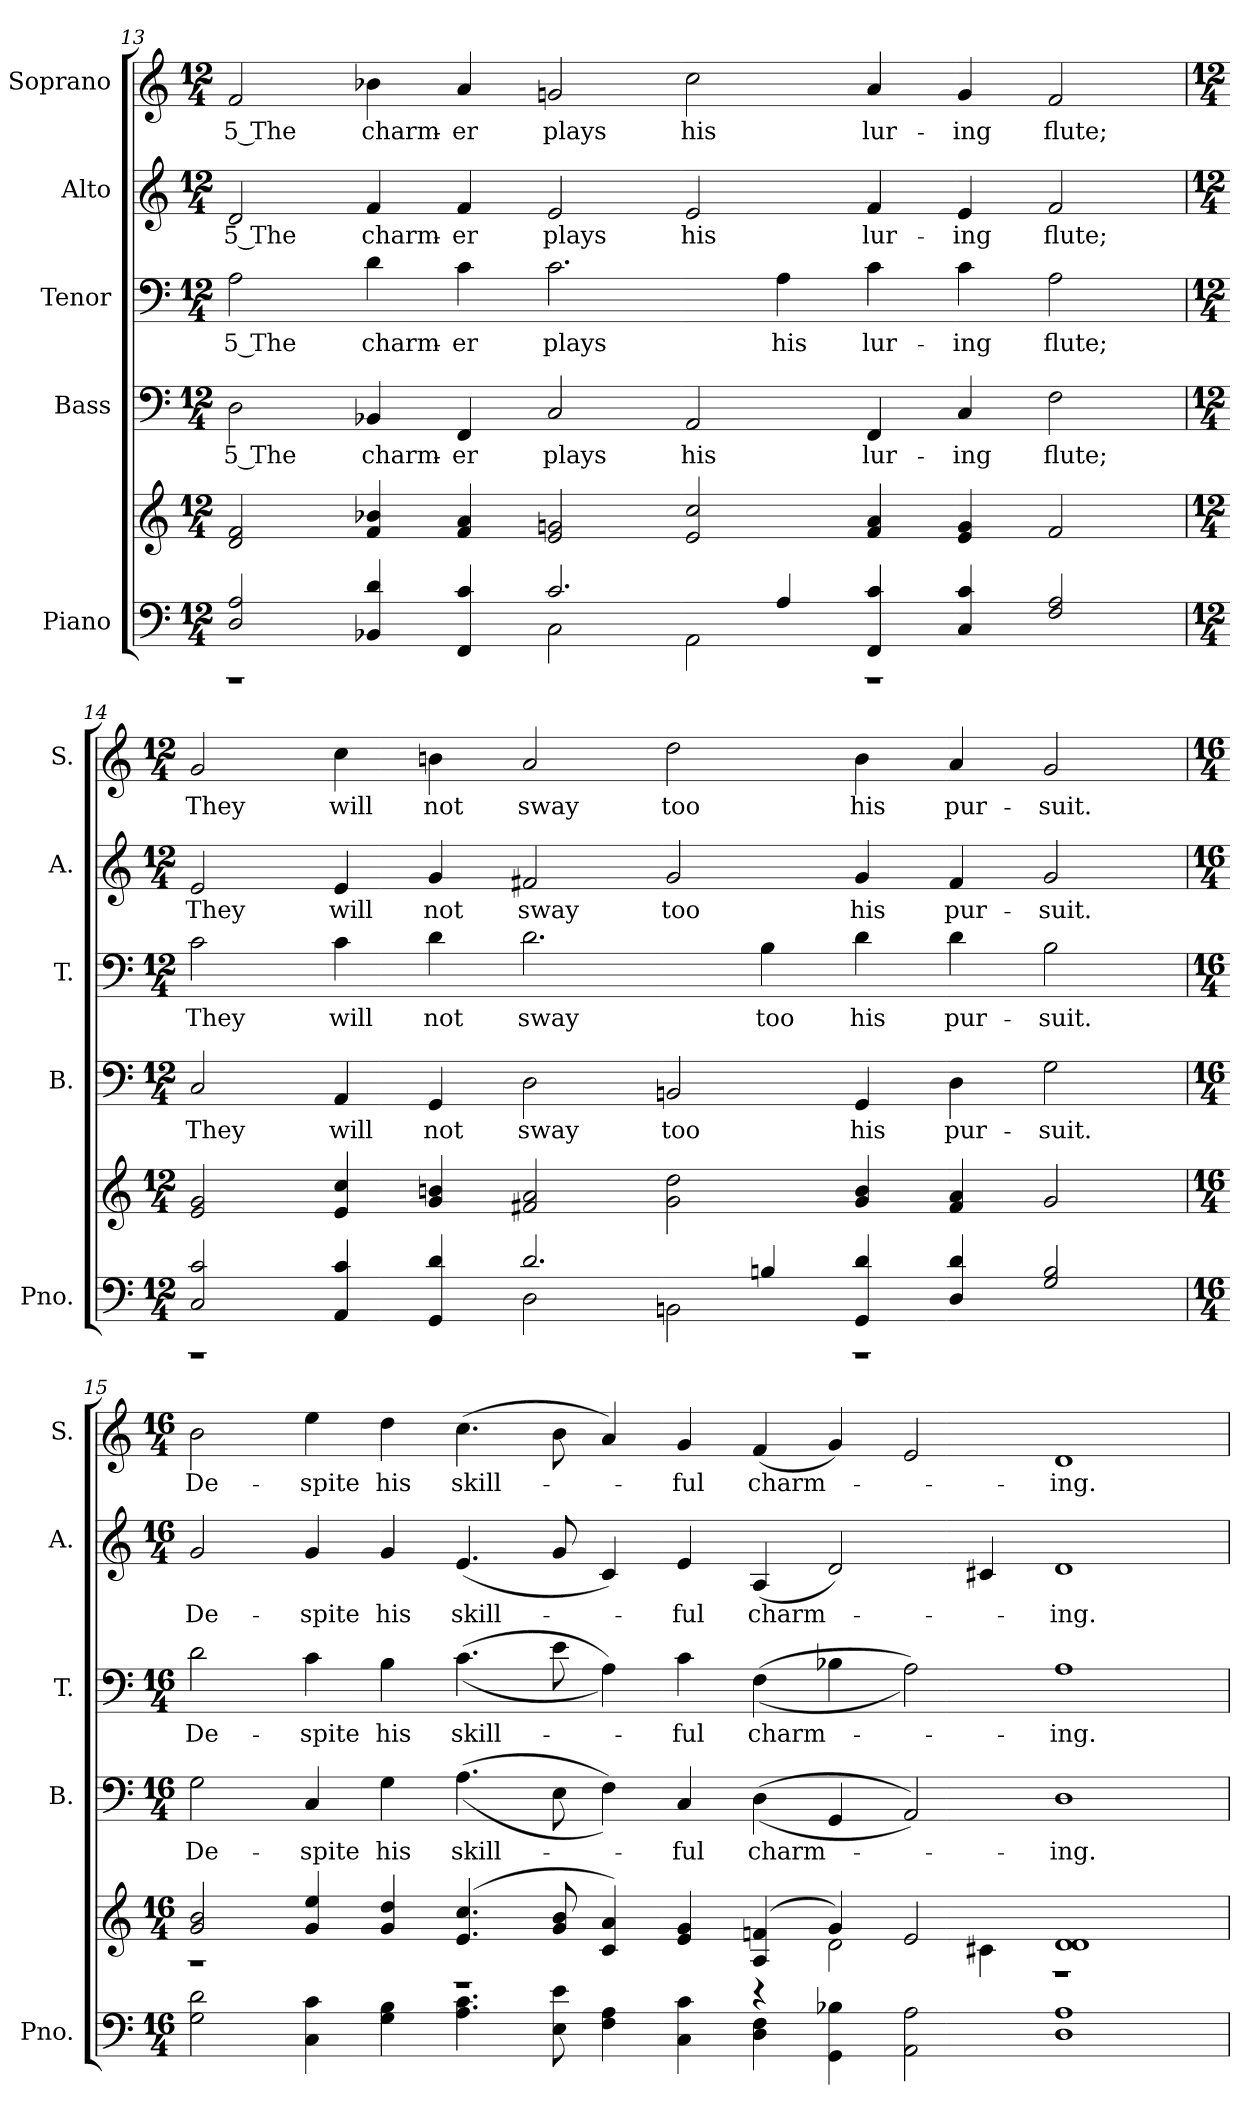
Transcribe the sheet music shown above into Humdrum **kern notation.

**kern	**kern	**kern	**text	**kern	**text	**kern	**text	**kern	**text
*part5	*part5	*part4	*part4	*part3	*part3	*part2	*part2	*part1	*part1
*staff6	*staff5	*staff4	*staff4	*staff3	*staff3	*staff2	*staff2	*staff1	*staff1
*I"Piano	*	*I"Bass	*	*I"Tenor	*	*I"Alto	*	*I"Soprano	*
*I'Pno.	*	*I'B.	*	*I'T.	*	*I'A.	*	*I'S.	*
!!LO:PB:g=z
*clefF4	*clefG2	*clefF4	*	*clefF4	*	*clefG2	*	*clefG2	*
*k[]	*k[]	*k[]	*	*k[]	*	*k[]	*	*k[]	*
*C:	*C:	*C:	*	*C:	*	*C:	*	*C:	*
*M12/4	*M12/4	*M12/4	*	*M12/4	*	*M12/4	*	*M12/4	*
=13	=13	=13	=13	=13	=13	=13	=13	=13	=13
*^	*	*	*	*	*	*	*	*	*
!	!	!	!	!LO:LY:b:color=#000000	!	!	!	!	!	!
!	!	!	!	!	!	!LO:LY:b:color=#000000	!	!	!	!
!	!	!	!	!	!	!	!	!LO:LY:b:color=#000000	!	!
!	!	!	!	!	!	!	!	!	!	!LO:LY:b:color=#000000
2Di/ 2Ai	1r	2di/ 2fi	2Di\	5 The	2Ai\	5 The	2di/	5 The	2fi/	5 The
!	!	!	!	!LO:LY:b:color=#000000	!	!	!	!	!	!
!	!	!	!	!	!	!LO:LY:b:color=#000000	!	!	!	!
!	!	!	!	!	!	!	!	!LO:LY:b:color=#000000	!	!
!	!	!	!	!	!	!	!	!	!	!LO:LY:b:color=#000000
4BB-Xi/ 4di	.	4fi/ 4b-Xi	4BB-Xi/	charm-	4di\	charm-	4fi/	charm-	4b-Xi\	charm-
!	!	!	!	!LO:LY:b:color=#000000	!	!	!	!	!	!
!	!	!	!	!	!	!LO:LY:b:color=#000000	!	!	!	!
!	!	!	!	!	!	!	!	!LO:LY:b:color=#000000	!	!
!	!	!	!	!	!	!	!	!	!	!LO:LY:b:color=#000000
4FFi/ 4ci	.	4fi/ 4ai	4FFi/	-er	4ci\	-er	4fi/	-er	4ai/	-er
!	!	!	!	!LO:LY:b:color=#000000	!	!	!	!	!	!
!	!	!	!	!	!	!LO:LY:b:color=#000000	!	!	!	!
!	!	!	!	!	!	!	!	!LO:LY:b:color=#000000	!	!
!	!	!	!	!	!	!	!	!	!	!LO:LY:b:color=#000000
2.ci/	2Ci\	2ei/ 2gni	2Ci/	plays	2.ci\	plays	2ei/	plays	2gni/	plays
!	!	!	!	!LO:LY:b:color=#000000	!	!	!	!	!	!
!	!	!	!	!	!	!	!	!LO:LY:b:color=#000000	!	!
!	!	!	!	!	!	!	!	!	!	!LO:LY:b:color=#000000
.	2AAi\	2ei/ 2cci	2AAi/	his	.	.	2ei/	his	2cci\	his
!	!	!	!	!	!	!LO:LY:b:color=#000000	!	!	!	!
4Ai/	.	.	.	.	4Ai\	his	.	.	.	.
!	!	!	!	!LO:LY:b:color=#000000	!	!	!	!	!	!
!	!	!	!	!	!	!LO:LY:b:color=#000000	!	!	!	!
!	!	!	!	!	!	!	!	!LO:LY:b:color=#000000	!	!
!	!	!	!	!	!	!	!	!	!	!LO:LY:b:color=#000000
4FFi/ 4ci	1r	4fi/ 4ai	4FFi/	lur-	4ci\	lur-	4fi/	lur-	4ai/	lur-
!	!	!	!	!LO:LY:b:color=#000000	!	!	!	!	!	!
!	!	!	!	!	!	!LO:LY:b:color=#000000	!	!	!	!
!	!	!	!	!	!	!	!	!LO:LY:b:color=#000000	!	!
!	!	!	!	!	!	!	!	!	!	!LO:LY:b:color=#000000
4Ci/ 4ci	.	4ei/ 4gi	4Ci/	-ing	4ci\	-ing	4ei/	-ing	4gi/	-ing
!	!	!	!	!LO:LY:b:color=#000000	!	!	!	!	!	!
!	!	!	!	!	!	!LO:LY:b:color=#000000	!	!	!	!
!	!	!	!	!	!	!	!	!LO:LY:b:color=#000000	!	!
!	!	!	!	!	!	!	!	!	!	!LO:LY:b:color=#000000
2Fi/ 2Ai	.	2fi/	2Fi\	flute;	2Ai\	flute;	2fi/	flute;	2fi/	flute;
=14	=14	=14	=14	=14	=14	=14	=14	=14	=14	=14
*M12/4	*	*M12/4	*M12/4	*	*M12/4	*	*M12/4	*	*M12/4	*
!	!	!	!	!LO:LY:b:color=#000000	!	!	!	!	!	!
!	!	!	!	!	!	!LO:LY:b:color=#000000	!	!	!	!
!	!	!	!	!	!	!	!	!LO:LY:b:color=#000000	!	!
!	!	!	!	!	!	!	!	!	!	!LO:LY:b:color=#000000
2Ci/ 2ci	1r	2ei/ 2gi	2Ci/	They	2ci\	They	2ei/	They	2gi/	They
!	!	!	!	!LO:LY:b:color=#000000	!	!	!	!	!	!
!	!	!	!	!	!	!LO:LY:b:color=#000000	!	!	!	!
!	!	!	!	!	!	!	!	!LO:LY:b:color=#000000	!	!
!	!	!	!	!	!	!	!	!	!	!LO:LY:b:color=#000000
4AAi/ 4ci	.	4ei/ 4cci	4AAi/	will	4ci\	will	4ei/	will	4cci\	will
!	!	!	!	!LO:LY:b:color=#000000	!	!	!	!	!	!
!	!	!	!	!	!	!LO:LY:b:color=#000000	!	!	!	!
!	!	!	!	!	!	!	!	!LO:LY:b:color=#000000	!	!
!	!	!	!	!	!	!	!	!	!	!LO:LY:b:color=#000000
4GGi/ 4di	.	4gi/ 4bni	4GGi/	not	4di\	not	4gi/	not	4bni\	not
!	!	!	!	!LO:LY:b:color=#000000	!	!	!	!	!	!
!	!	!	!	!	!	!LO:LY:b:color=#000000	!	!	!	!
!	!	!	!	!	!	!	!	!LO:LY:b:color=#000000	!	!
!	!	!	!	!	!	!	!	!	!	!LO:LY:b:color=#000000
2.di/	2Di\	2f#Xi/ 2ai	2Di\	sway	2.di\	sway	2f#Xi/	sway	2ai/	sway
!	!	!	!	!LO:LY:b:color=#000000	!	!	!	!	!	!
!	!	!	!	!	!	!	!	!LO:LY:b:color=#000000	!	!
!	!	!	!	!	!	!	!	!	!	!LO:LY:b:color=#000000
.	2BBni\	2gi\ 2ddi	2BBni/	too	.	.	2gi/	too	2ddi\	too
!	!	!	!	!	!	!LO:LY:b:color=#000000	!	!	!	!
4Bni/	.	.	.	.	4Bi\	too	.	.	.	.
!	!	!	!	!LO:LY:b:color=#000000	!	!	!	!	!	!
!	!	!	!	!	!	!LO:LY:b:color=#000000	!	!	!	!
!	!	!	!	!	!	!	!	!LO:LY:b:color=#000000	!	!
!	!	!	!	!	!	!	!	!	!	!LO:LY:b:color=#000000
4GGi/ 4di	1r	4gi/ 4bi	4GGi/	his	4di\	his	4gi/	his	4bi\	his
!	!	!	!	!LO:LY:b:color=#000000	!	!	!	!	!	!
!	!	!	!	!	!	!LO:LY:b:color=#000000	!	!	!	!
!	!	!	!	!	!	!	!	!LO:LY:b:color=#000000	!	!
!	!	!	!	!	!	!	!	!	!	!LO:LY:b:color=#000000
4Di/ 4di	.	4f#i/ 4ai	4Di\	pur-	4di\	pur-	4f#i/	pur-	4ai/	pur-
!	!	!	!	!LO:LY:b:color=#000000	!	!	!	!	!	!
!	!	!	!	!	!	!LO:LY:b:color=#000000	!	!	!	!
!	!	!	!	!	!	!	!	!LO:LY:b:color=#000000	!	!
!	!	!	!	!	!	!	!	!	!	!LO:LY:b:color=#000000
2Gi/ 2Bi	.	2gi/	2Gi\	-suit.	2Bi\	-suit.	2gi/	-suit.	2gi/	-suit.
*v	*v	*	*	*	*	*	*	*	*	*
!!LO:PB:g=z
=15	=15	=15	=15	=15	=15	=15	=15	=15	=15
*M16/4	*M16/4	*M16/4	*	*M16/4	*	*M16/4	*	*M16/4	*
*	*^	*	*	*	*	*	*	*	*
!	!	!	!	!LO:LY:b:color=#000000	!	!	!	!	!	!
!	!	!	!	!	!	!LO:LY:b:color=#000000	!	!	!	!
!	!	!	!	!	!	!	!	!LO:LY:b:color=#000000	!	!
!	!	!	!	!	!	!	!	!	!	!LO:LY:b:color=#000000
2Gi\ 2di	2gi/ 2bi	1r	2Gi\	De-	2di\	De-	2gi/	De-	2bi\	De-
!	!	!	!	!LO:LY:b:color=#000000	!	!	!	!	!	!
!	!	!	!	!	!	!LO:LY:b:color=#000000	!	!	!	!
!	!	!	!	!	!	!	!	!LO:LY:b:color=#000000	!	!
!	!	!	!	!	!	!	!	!	!	!LO:LY:b:color=#000000
4Ci\ 4ci	4gi/ 4eei	.	4Ci/	-spite	4ci\	-spite	4gi/	-spite	4eei\	-spite
!	!	!	!	!LO:LY:b:color=#000000	!	!	!	!	!	!
!	!	!	!	!	!	!LO:LY:b:color=#000000	!	!	!	!
!	!	!	!	!	!	!	!	!LO:LY:b:color=#000000	!	!
!	!	!	!	!	!	!	!	!	!	!LO:LY:b:color=#000000
4Gi\ 4Bi	4gi/ 4ddi	.	4Gi\	his	4Bi\	his	4gi/	his	4ddi\	his
!	!	!	!	!LO:LY:b:color=#000000	!	!	!	!	!	!
!	!	!	!	!	!	!LO:LY:b:color=#000000	!	!	!	!
!	!	!	!	!	!	!	!	!LO:LY:b:color=#000000	!	!
!	!	!	!	!	!	!	!	!	!	!LO:LY:b:color=#000000
4.Ai\ 4.ci	(4.ei/ 4.cci	1r	((4.Ai\	skill-	((4.ci\	skill-	(4.ei/	skill-	(4.cci\	skill-
8Ei\ 8ei	8gi/ 8bi	.	8Ei\	.	8ei\	.	8gi/	.	8bi\	.
4Fi\ 4Ai	4ci/ 4ai)	.	4Fi\))	.	4Ai\))	.	4ci/)	.	4ai/)	.
!	!	!	!	!LO:LY:b:color=#000000	!	!	!	!	!	!
!	!	!	!	!	!	!LO:LY:b:color=#000000	!	!	!	!
!	!	!	!	!	!	!	!	!LO:LY:b:color=#000000	!	!
!	!	!	!	!	!	!	!	!	!	!LO:LY:b:color=#000000
4Ci\ 4ci	4ei/ 4gi	.	4Ci/	-ful	4ci\	-ful	4ei/	-ful	4gi/	-ful
!	!	!	!	!LO:LY:b:color=#000000	!	!	!	!	!	!
!	!	!	!	!	!	!LO:LY:b:color=#000000	!	!	!	!
!	!	!	!	!	!	!	!	!LO:LY:b:color=#000000	!	!
!	!	!	!	!	!	!	!	!	!	!LO:LY:b:color=#000000
4Di\ 4Fi	(4Ai/ 4fni	4r	((4Di\	charm-	((4Fi\	charm-	(4Ai/	charm-	(4fi/	charm-
4GGi\ 4B-Xi	4gi/)	2di\	4GGi/	.	4B-Xi\	.	2di/)	.	4gi/)	.
2AAi\ 2Ai	2ei/	.	2AAi/))	.	2Ai\))	.	.	.	2ei/	.
.	.	4c#Xi\	.	.	.	.	4c#Xi/	.	.	.
!	!	!	!	!LO:LY:b:color=#000000	!	!	!	!	!	!
!	!	!	!	!	!	!LO:LY:b:color=#000000	!	!	!	!
!	!	!	!	!	!	!	!	!LO:LY:b:color=#000000	!	!
!	!	!	!	!	!	!	!	!	!	!LO:LY:b:color=#000000
1Di 1Ai	1di 1di	1r	1Di	-ing.	1Ai	-ing.	1di	-ing.	1di	-ing.
*	*v	*v	*	*	*	*	*	*	*	*
=	=	=	=	=	=	=	=	=	=
*-	*-	*-	*-	*-	*-	*-	*-	*-	*-
